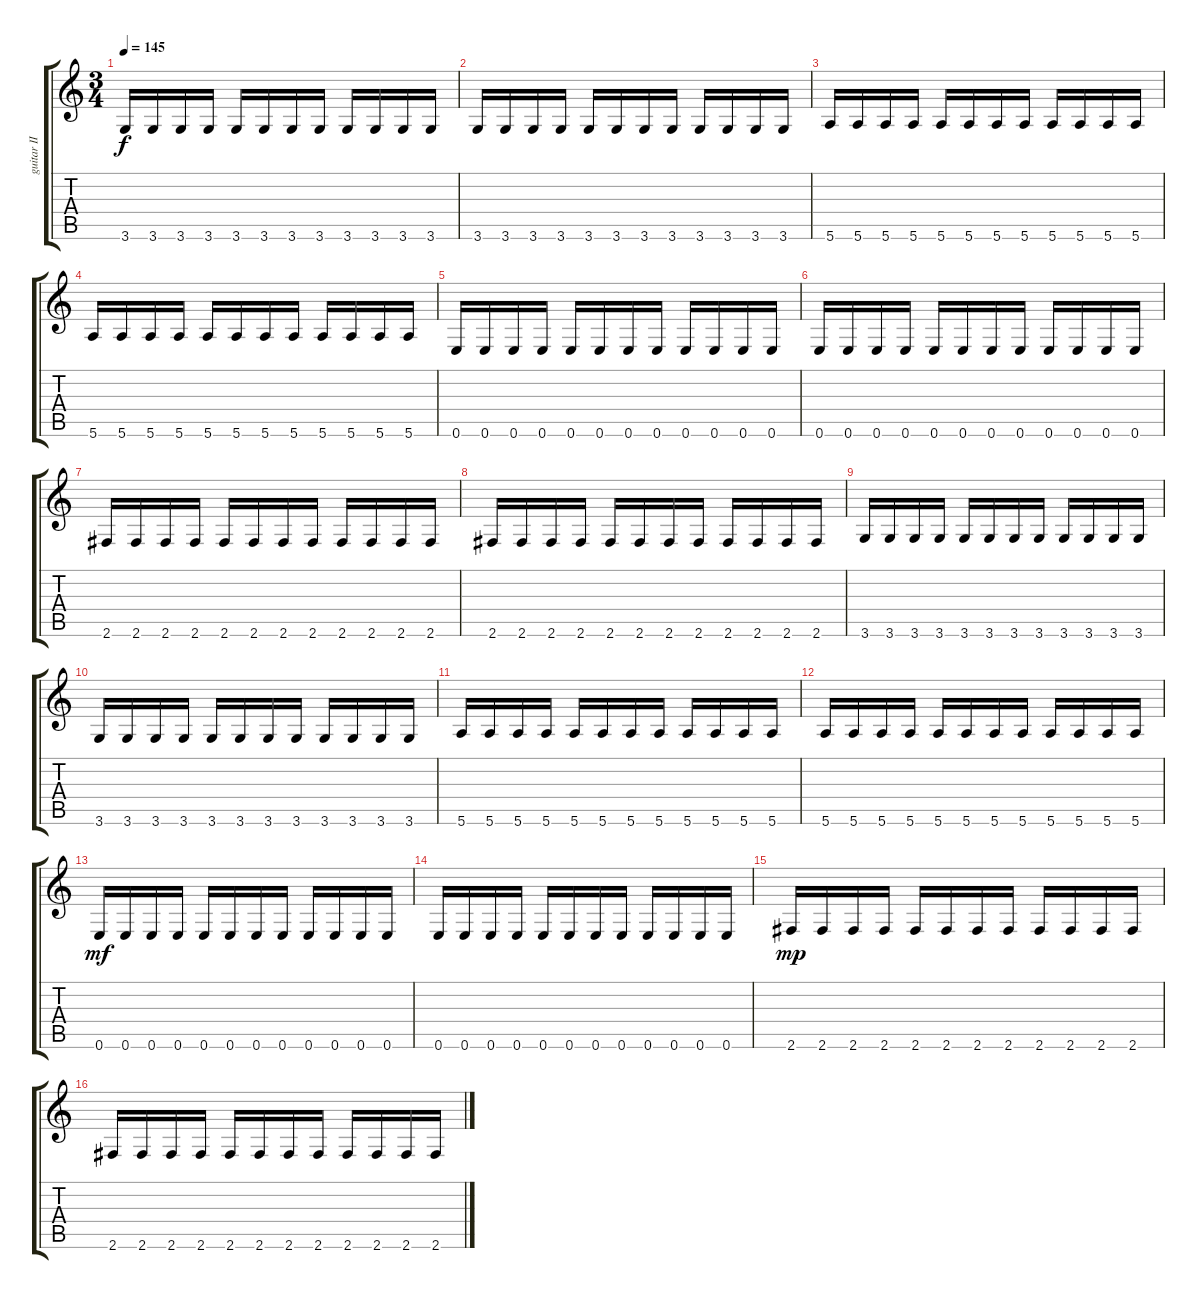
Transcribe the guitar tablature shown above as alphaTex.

\track ("guitar II" "guitar II") {instrument overdrivenguitar}
\staff {score tabs}
\tuning (E4 B3 G3 D3 A2 E2) {hide}
\ts (3 4)
\tempo 145
\clef g2
\ks c
3.6.16{dy f} 3.6.16 3.6.16 3.6.16 3.6.16 3.6.16 3.6.16 3.6.16 3.6.16 3.6.16 3.6.16 3.6.16 |
3.6.16 3.6.16 3.6.16 3.6.16 3.6.16 3.6.16 3.6.16 3.6.16 3.6.16 3.6.16 3.6.16 3.6.16 |
5.6.16 5.6.16 5.6.16 5.6.16 5.6.16 5.6.16 5.6.16 5.6.16 5.6.16 5.6.16 5.6.16 5.6.16 |
5.6.16 5.6.16 5.6.16 5.6.16 5.6.16 5.6.16 5.6.16 5.6.16 5.6.16 5.6.16 5.6.16 5.6.16 |
0.6.16 0.6.16 0.6.16 0.6.16 0.6.16 0.6.16 0.6.16 0.6.16 0.6.16 0.6.16 0.6.16 0.6.16 |
0.6.16 0.6.16 0.6.16 0.6.16 0.6.16 0.6.16 0.6.16 0.6.16 0.6.16 0.6.16 0.6.16 0.6.16 |
2.6.16 2.6.16 2.6.16 2.6.16 2.6.16 2.6.16 2.6.16 2.6.16 2.6.16 2.6.16 2.6.16 2.6.16 |
2.6.16 2.6.16 2.6.16 2.6.16 2.6.16 2.6.16 2.6.16 2.6.16 2.6.16 2.6.16 2.6.16 2.6.16 |
3.6.16 3.6.16 3.6.16 3.6.16 3.6.16 3.6.16 3.6.16 3.6.16 3.6.16 3.6.16 3.6.16 3.6.16 |
3.6.16 3.6.16 3.6.16 3.6.16 3.6.16 3.6.16 3.6.16 3.6.16 3.6.16 3.6.16 3.6.16 3.6.16 |
5.6.16 5.6.16 5.6.16 5.6.16 5.6.16 5.6.16 5.6.16 5.6.16 5.6.16 5.6.16 5.6.16 5.6.16 |
5.6.16 5.6.16 5.6.16 5.6.16 5.6.16 5.6.16 5.6.16 5.6.16 5.6.16 5.6.16 5.6.16 5.6.16 |
0.6.16{dy mf} 0.6.16 0.6.16 0.6.16 0.6.16 0.6.16 0.6.16 0.6.16 0.6.16 0.6.16 0.6.16 0.6.16 |
0.6.16 0.6.16 0.6.16 0.6.16 0.6.16 0.6.16 0.6.16 0.6.16 0.6.16 0.6.16 0.6.16 0.6.16 |
2.6.16{dy mp} 2.6.16 2.6.16 2.6.16 2.6.16 2.6.16 2.6.16 2.6.16 2.6.16 2.6.16 2.6.16 2.6.16 |
2.6.16 2.6.16 2.6.16 2.6.16 2.6.16 2.6.16 2.6.16 2.6.16 2.6.16 2.6.16 2.6.16 2.6.16
